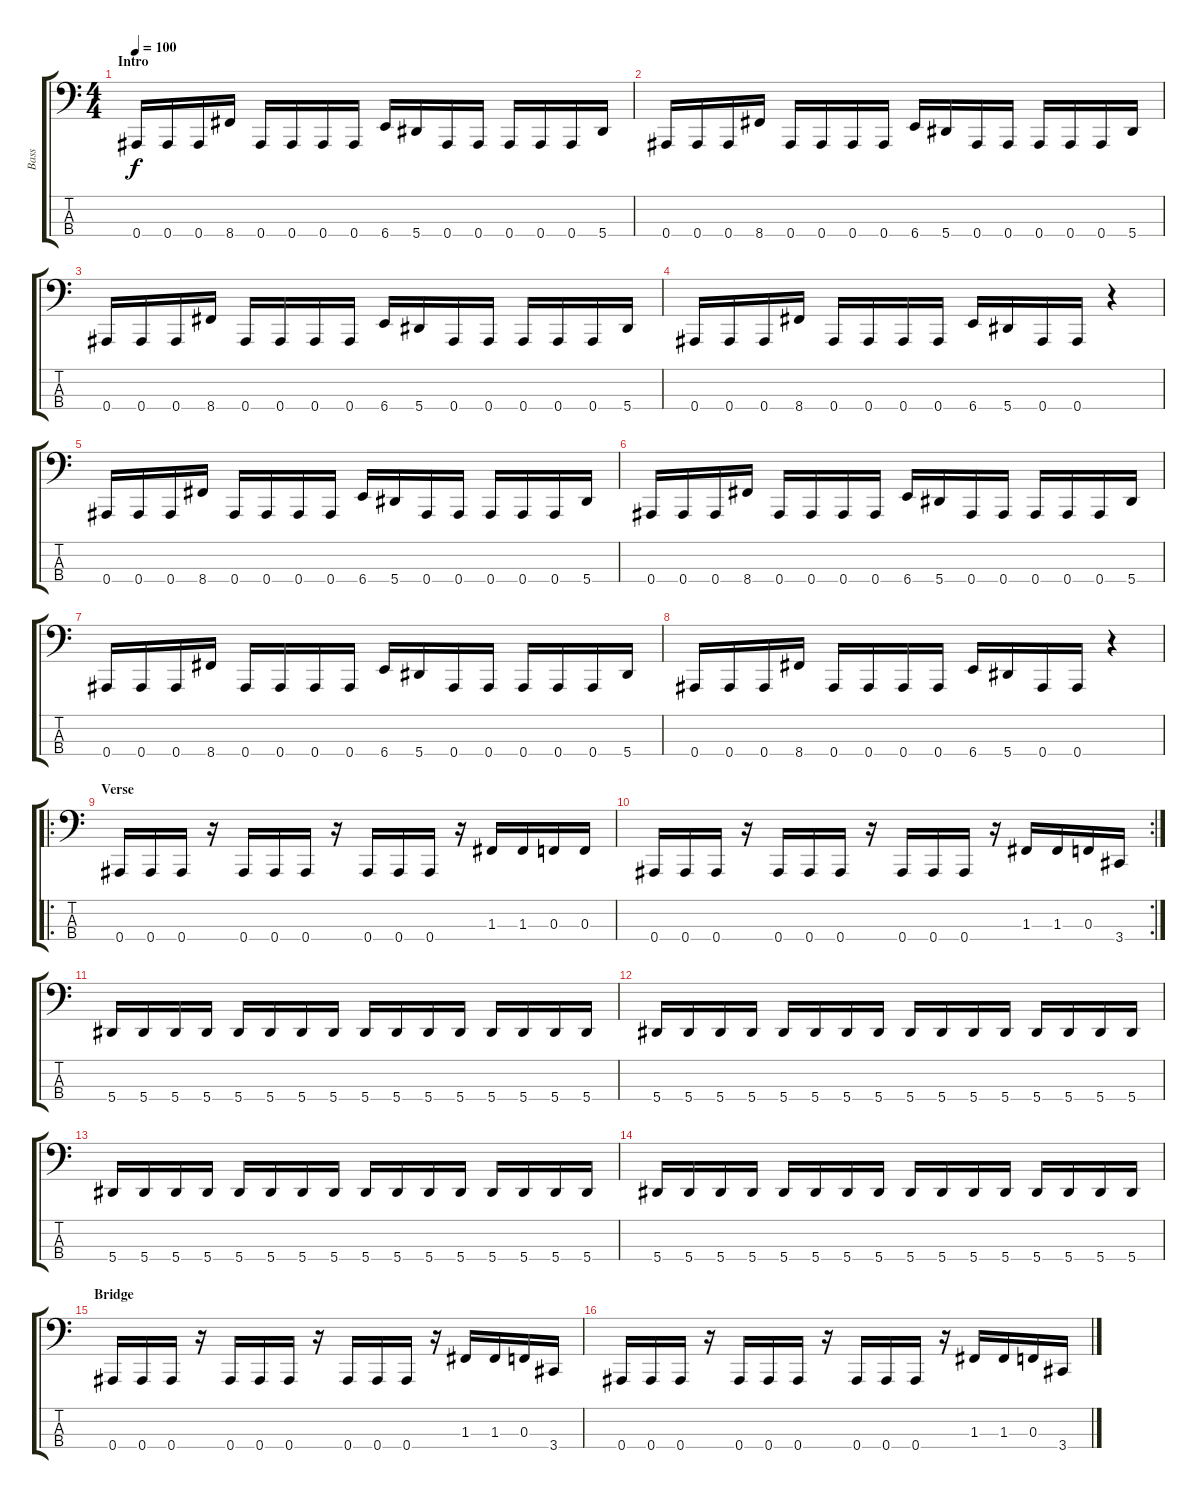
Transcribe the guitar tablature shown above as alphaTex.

\track ("Bass" "Bass") {instrument electricbassfinger}
\staff {score tabs}
\tuning (Eb2 Bb1 F1 Bb0) {hide}
\ts (4 4)
\section ("" "Intro")
\tempo 100
\clef f4
\ks c
0.4.16{dy f instrument electricbassfinger} 0.4.16 0.4.16 8.4.16 0.4.16 0.4.16 0.4.16 0.4.16 6.4.16 5.4.16 0.4.16 0.4.16 0.4.16 0.4.16 0.4.16 5.4.16 |
0.4.16 0.4.16 0.4.16 8.4.16 0.4.16 0.4.16 0.4.16 0.4.16 6.4.16 5.4.16 0.4.16 0.4.16 0.4.16 0.4.16 0.4.16 5.4.16 |
0.4.16 0.4.16 0.4.16 8.4.16 0.4.16 0.4.16 0.4.16 0.4.16 6.4.16 5.4.16 0.4.16 0.4.16 0.4.16 0.4.16 0.4.16 5.4.16 |
0.4.16 0.4.16 0.4.16 8.4.16 0.4.16 0.4.16 0.4.16 0.4.16 6.4.16 5.4.16 0.4.16 0.4.16 r.4 |
0.4.16 0.4.16 0.4.16 8.4.16 0.4.16 0.4.16 0.4.16 0.4.16 6.4.16 5.4.16 0.4.16 0.4.16 0.4.16 0.4.16 0.4.16 5.4.16 |
0.4.16 0.4.16 0.4.16 8.4.16 0.4.16 0.4.16 0.4.16 0.4.16 6.4.16 5.4.16 0.4.16 0.4.16 0.4.16 0.4.16 0.4.16 5.4.16 |
0.4.16 0.4.16 0.4.16 8.4.16 0.4.16 0.4.16 0.4.16 0.4.16 6.4.16 5.4.16 0.4.16 0.4.16 0.4.16 0.4.16 0.4.16 5.4.16 |
0.4.16 0.4.16 0.4.16 8.4.16 0.4.16 0.4.16 0.4.16 0.4.16 6.4.16 5.4.16 0.4.16 0.4.16 r.4 |
\ro
\section ("" "Verse")
0.4.16 0.4.16 0.4.16 r.16 0.4.16 0.4.16 0.4.16 r.16 0.4.16 0.4.16 0.4.16 r.16 1.3.16 1.3.16 0.3.16 0.3.16 |
\rc 2
0.4.16 0.4.16 0.4.16 r.16 0.4.16 0.4.16 0.4.16 r.16 0.4.16 0.4.16 0.4.16 r.16 1.3.16 1.3.16 0.3.16 3.4.16 |
5.4.16 5.4.16 5.4.16 5.4.16 5.4.16 5.4.16 5.4.16 5.4.16 5.4.16 5.4.16 5.4.16 5.4.16 5.4.16 5.4.16 5.4.16 5.4.16 |
5.4.16 5.4.16 5.4.16 5.4.16 5.4.16 5.4.16 5.4.16 5.4.16 5.4.16 5.4.16 5.4.16 5.4.16 5.4.16 5.4.16 5.4.16 5.4.16 |
5.4.16 5.4.16 5.4.16 5.4.16 5.4.16 5.4.16 5.4.16 5.4.16 5.4.16 5.4.16 5.4.16 5.4.16 5.4.16 5.4.16 5.4.16 5.4.16 |
5.4.16 5.4.16 5.4.16 5.4.16 5.4.16 5.4.16 5.4.16 5.4.16 5.4.16 5.4.16 5.4.16 5.4.16 5.4.16 5.4.16 5.4.16 5.4.16 |
\section ("" "Bridge")
0.4.16 0.4.16 0.4.16 r.16 0.4.16 0.4.16 0.4.16 r.16 0.4.16 0.4.16 0.4.16 r.16 1.3.16 1.3.16 0.3.16 3.4.16 |
0.4.16 0.4.16 0.4.16 r.16 0.4.16 0.4.16 0.4.16 r.16 0.4.16 0.4.16 0.4.16 r.16 1.3.16 1.3.16 0.3.16 3.4.16
